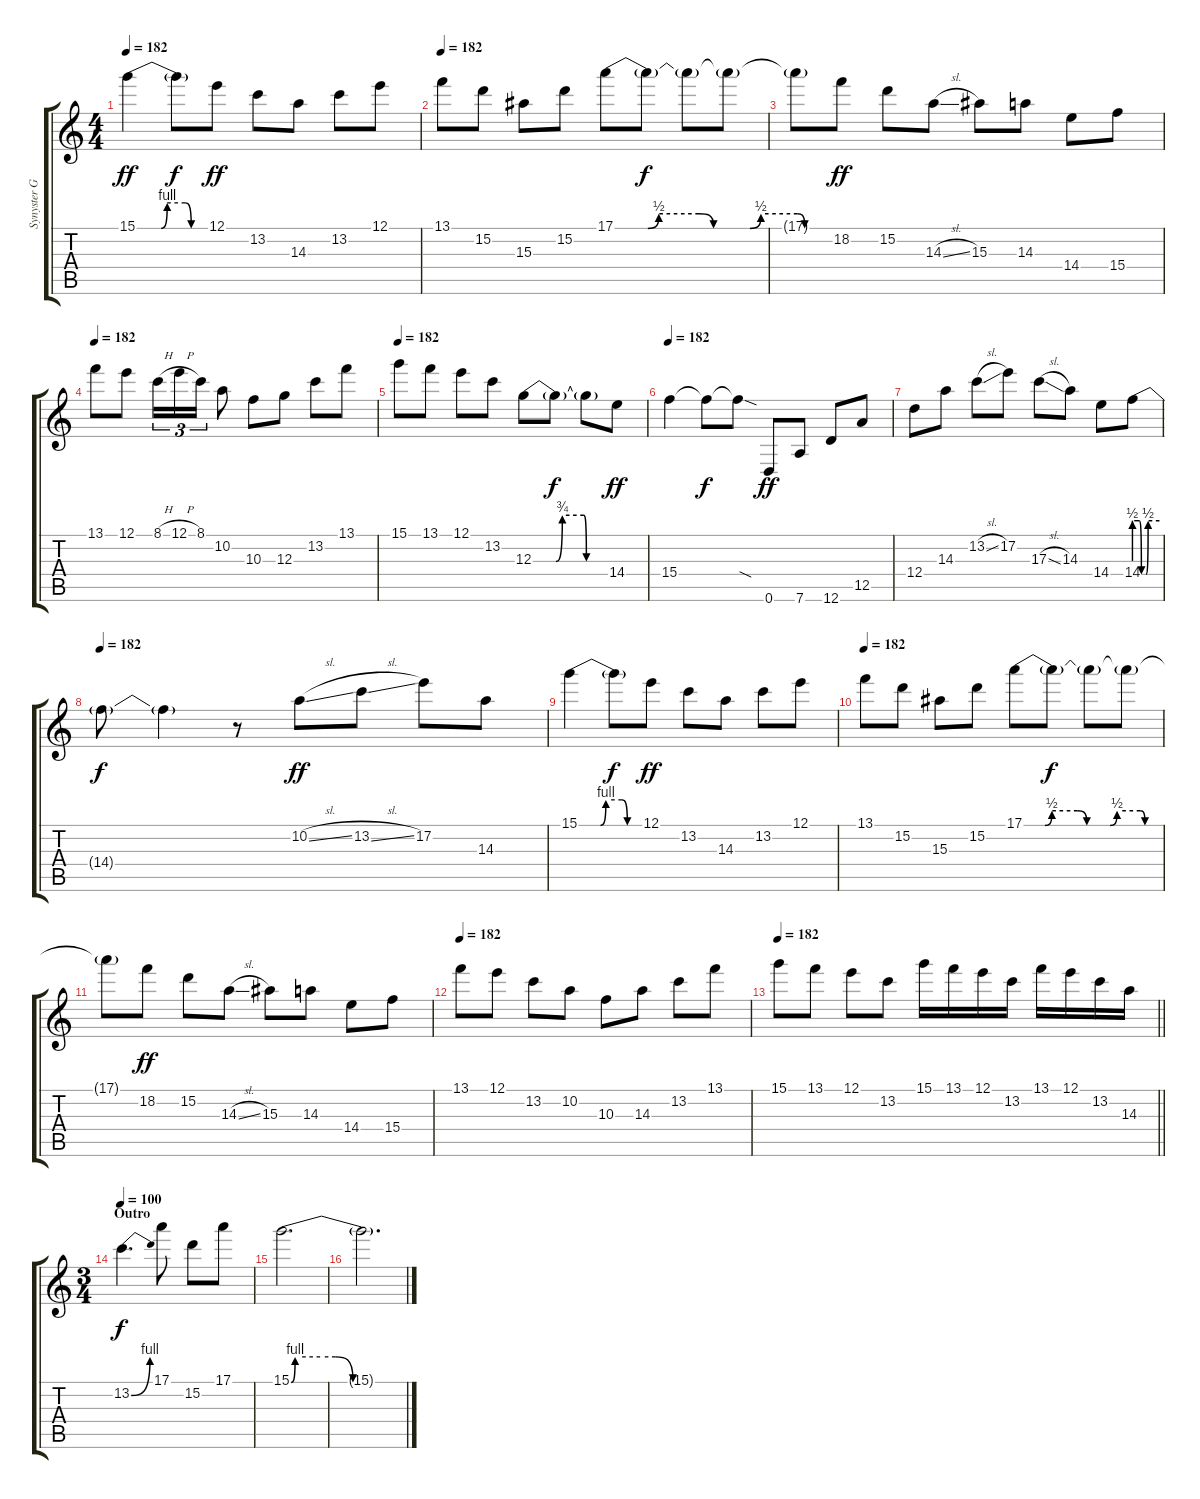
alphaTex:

\track ("Synyster Gates Lead 1" "Synyster G") {instrument overdrivenguitar}
\staff {score tabs}
\tuning (E4 B3 G3 D3 A2 D2) {hide}
\ts (4 4)
\tempo 182
\clef g2
\ks c
15.1{be (custom 0 0 20 0 25 4 40 4 45 0 60 0)}.4{dy ff} 15.1{t}.8{dy f} 12.1.8{dy ff} 13.2.8 14.3.8 13.2.8 12.1.8 |
\tempo 182
13.1.8 15.2.8 15.3.8 15.2.8 17.1{be (custom 0 0 6 0 9 0 12 2 23 2 27 0 37 0 40 2 50 2 52 0 60 0)}.8 17.1{t}.8{dy f} 17.1{t}.8 17.1{t}.8 |
17.1{t}.8 18.2.8{dy ff} 15.2.8 14.3{sl}.8 15.3.8 14.3.8 14.4.8 15.4.8 |
\tempo 182
13.1.8 12.1.8 8.1{h}.16{tu (3 2)} 12.1{h}.16{tu (3 2)} 8.1.16{tu (3 2)} 10.2.8 10.3.8 12.3.8 13.2.8 13.1.8 |
\tempo 182
15.1.8 13.1.8 12.1.8 13.2.8 12.3{be (custom 0 0 18 0 23 3 40 3 42 0 60 0)}.8 12.3{t}.8{dy f} 12.3{t}.8 14.4.8{dy ff} |
\tempo 182
15.4.4 15.4{t}.8{dy f} 15.4{sod t}.8 0.6.8{dy ff} 7.6.8 12.6.8 12.5.8 |
12.4.8 14.3.8 13.2{sl}.8 17.2.8 17.3{sl}.8 14.3.8 14.4.8 14.4{be (custom 0 2 12 2 17 0 28 0 33 2 60 2)}.8 |
\tempo 182
14.4{t}.8{dy f} 14.4{t}.4 r.8 10.2{sl}.8{dy ff} 13.2{sl}.8 17.2.8 14.3.8 |
15.1{be (custom 0 0 20 0 25 4 40 4 45 0 60 0)}.4 15.1{t}.8{dy f} 12.1.8{dy ff} 13.2.8 14.3.8 13.2.8 12.1.8 |
\tempo 182
13.1.8 15.2.8 15.3.8 15.2.8 17.1{be (custom 0 0 6 0 9 0 12 2 23 2 27 0 37 0 40 2 50 2 52 0 60 0)}.8 17.1{t}.8{dy f} 17.1{t}.8 17.1{t}.8 |
17.1{t}.8 18.2.8{dy ff} 15.2.8 14.3{sl}.8 15.3.8 14.3.8 14.4.8 15.4.8 |
\tempo 182
13.1.8 12.1.8 13.2.8 10.2.8 10.3.8 14.3.8 13.2.8 13.1.8 |
\tempo 182
\barLineRight lightlight
15.1.8 13.1.8 12.1.8 13.2.8 15.1.16 13.1.16 12.1.16 13.2.16 13.1.16 12.1.16 13.2.16 14.3.16 |
\ts (3 4)
\section ("" "Outro")
\tempo 100
13.2{be (bend 0 0 60 4)}.4{d dy f} 17.1.8 15.2.8 17.1.8 |
15.1{be (custom 0 0 2 4 15 4 23 4 32 0 60 0)}.2{d} |
15.1{t}.2{d}
